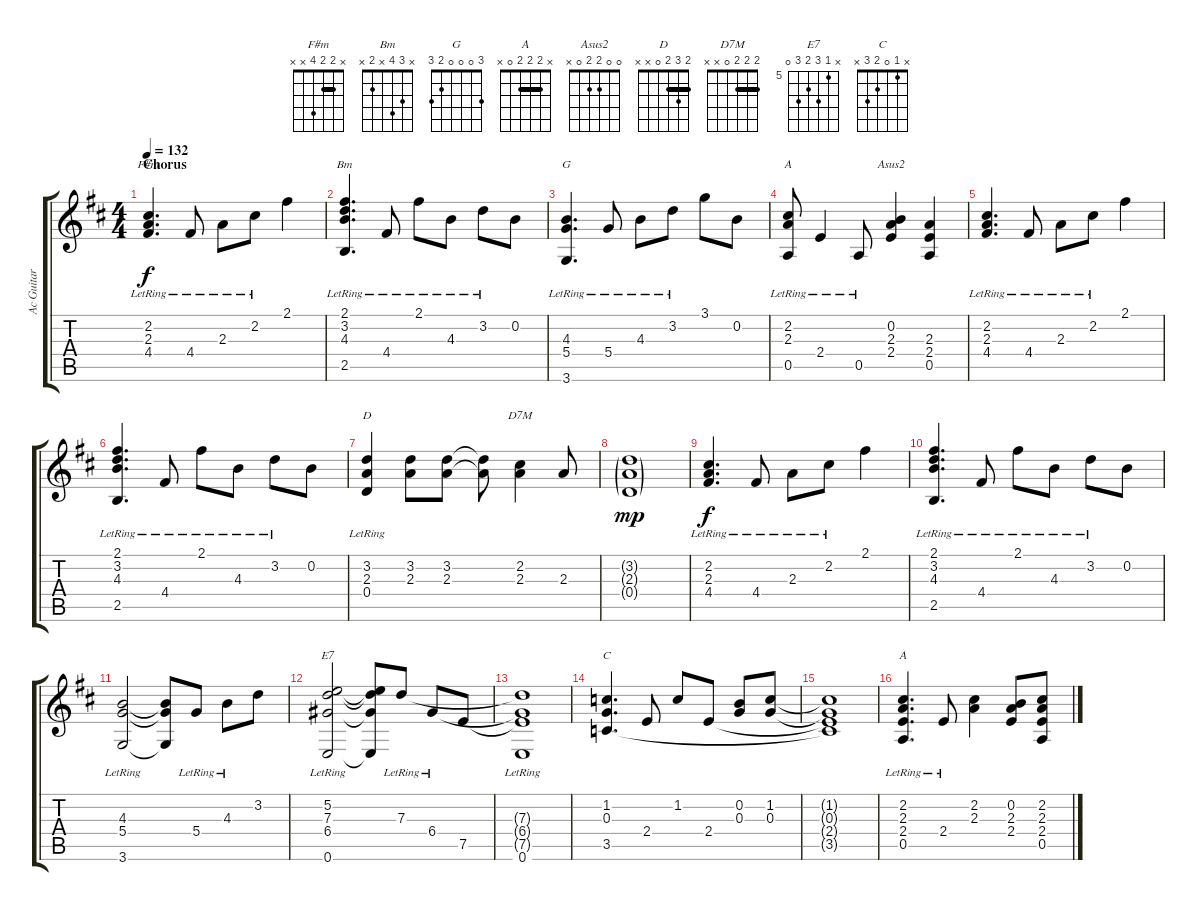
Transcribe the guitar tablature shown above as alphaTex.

\track ("Ac Guitar" "Ac Guitar") {instrument acousticguitarsteel}
\staff {score tabs}
\tuning (E4 B3 G3 D3 A2 E2) {hide}
\chord ("F#m" x 2 2 4 x x) {barre 2}
\chord ("Bm" x 3 4 x 2 x)
\chord ("G" 3 0 0 0 2 3)
\chord ("A" 0 2 2 2 0 x)
\chord ("Asus2" 0 0 2 2 0 x)
\chord ("D" 2 3 2 0 x x) {barre 2}
\chord ("D7M" 2 2 2 0 x x) {barre 2}
\chord ("E7" x 5 7 6 7 0) {firstfret 5}
\chord ("C" x 1 0 2 3 x)
\chord ("A" x 2 2 2 0 x) {barre 2}
\ts (4 4)
\section ("" "Chorus")
\tempo 132
\clef g2
\ks d
(2.2{lr} 2.3{lr} 4.4{lr}).4{d ch "F#m" dy f} 4.4{lr}.8 2.3{lr}.8 2.2{lr}.8 2.1.4 |
(2.1{lr} 3.2{lr} 4.3{lr} 2.5{lr}).4{d ch "Bm"} 4.4{lr}.8 2.1{lr}.8 4.3{lr}.8 3.2{lr}.8 0.2.8 |
(4.3{lr} 5.4{lr} 3.6{lr}).4{d ch "G"} 5.4{lr}.8 4.3{lr}.8 3.2{lr}.8 3.1.8 0.2.8 |
(2.2{lr} 2.3{lr} 0.5{lr}).8{ch "A"} 2.4{lr}.4 0.5{lr}.8 (0.2 2.3 2.4).4{ch "Asus2"} (2.3 2.4 0.5).4 |
(2.2{lr} 2.3{lr} 4.4{lr}).4{d} 4.4{lr}.8 2.3{lr}.8 2.2{lr}.8 2.1.4 |
(2.1{lr} 3.2{lr} 4.3{lr} 2.5{lr}).4{d} 4.4{lr}.8 2.1{lr}.8 4.3{lr}.8 3.2{lr}.8 0.2.8 |
(3.2 2.3 0.4{lr}).4{ch "D"} (3.2 2.3).8 (3.2 2.3).8 (3.2{t} 2.3{t}).8 (2.2 2.3).4{ch "D7M"} 2.3.8 |
(3.2{g} 2.3{g} 0.4{g}).1{dy mp} |
(2.2{lr} 2.3{lr} 4.4{lr}).4{d dy f} 4.4{lr}.8 2.3{lr}.8 2.2{lr}.8 2.1.4 |
(2.1{lr} 3.2{lr} 4.3{lr} 2.5{lr}).4{d} 4.4{lr}.8 2.1{lr}.8 4.3{lr}.8 3.2{lr}.8 0.2.8 |
(4.3{lr} 5.4{lr} 3.6{lr}).2 (4.3{t} 5.4{t} 3.6{t}).8 5.4{lr}.8 4.3{lr}.8 3.2.8 |
(5.2{lr} 7.3{lr} 6.4{lr} 0.6{lr}).2{ch "E7"} (5.2{t} 7.3{t} 6.4{t} 0.6{t}).8 7.3{lr}.8 6.4{lr}.8 7.5.8 |
(7.3{t} 6.4{t} 7.5{t} 0.6{lr}).1 |
(1.2 0.3 3.5).4{d ch "C"} 2.4.8 1.2.8 2.4.8 (0.2 0.3).8 (1.2 0.3).8 |
(1.2{t} 0.3{t} 2.4{t} 3.5{t}).1 |
(2.2{lr} 2.3{lr} 2.4{lr} 0.5{lr}).4{d ch "A"} 2.4{lr}.8 (2.2 2.3).4 (0.2 2.3 2.4).8 (2.2 2.3 2.4 0.5).8
